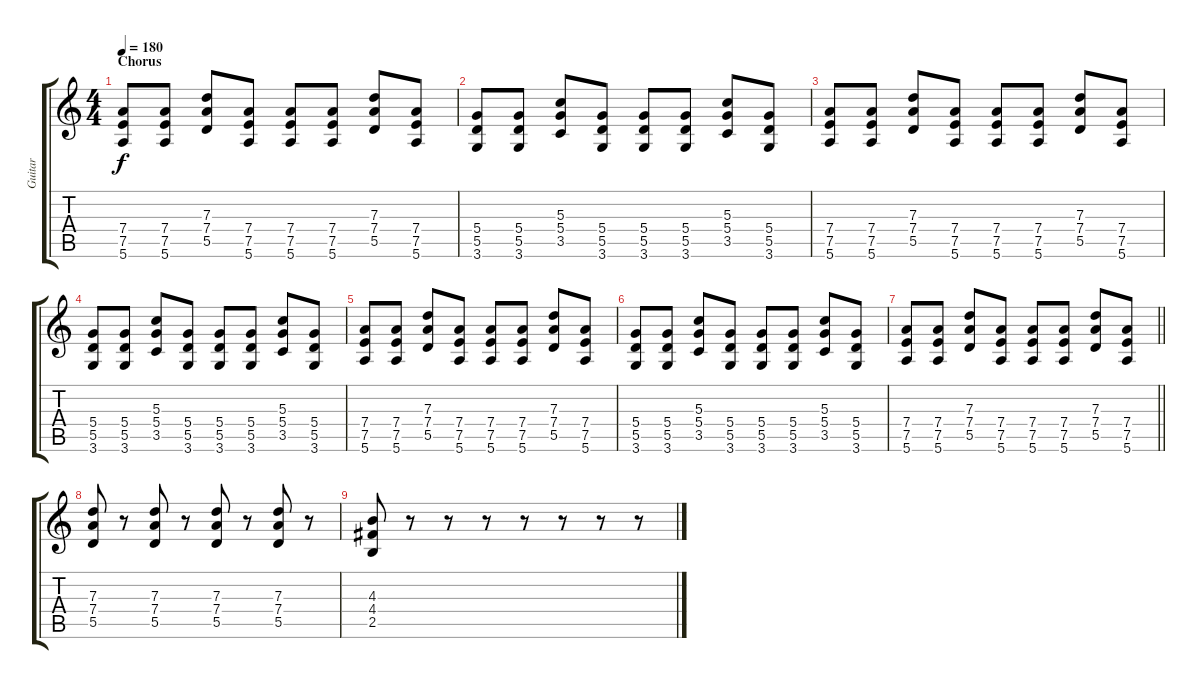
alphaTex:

\track ("Guitar" "Guitar") {instrument distortionguitar}
\staff {score tabs}
\tuning (E4 B3 G3 D3 A2 E2) {hide}
\ts (4 4)
\section ("" "Chorus")
\tempo 180
\clef g2
\ks c
(7.4 7.5 5.6).8{dy f} (7.4 7.5 5.6).8 (7.3 7.4 5.5).8 (7.4 7.5 5.6).8 (7.4 7.5 5.6).8 (7.4 7.5 5.6).8 (7.3 7.4 5.5).8 (7.4 7.5 5.6).8 |
(5.4 5.5 3.6).8 (5.4 5.5 3.6).8 (5.3 5.4 3.5).8 (5.4 5.5 3.6).8 (5.4 5.5 3.6).8 (5.4 5.5 3.6).8 (5.3 5.4 3.5).8 (5.4 5.5 3.6).8 |
(7.4 7.5 5.6).8 (7.4 7.5 5.6).8 (7.3 7.4 5.5).8 (7.4 7.5 5.6).8 (7.4 7.5 5.6).8 (7.4 7.5 5.6).8 (7.3 7.4 5.5).8 (7.4 7.5 5.6).8 |
(5.4 5.5 3.6).8 (5.4 5.5 3.6).8 (5.3 5.4 3.5).8 (5.4 5.5 3.6).8 (5.4 5.5 3.6).8 (5.4 5.5 3.6).8 (5.3 5.4 3.5).8 (5.4 5.5 3.6).8 |
(7.4 7.5 5.6).8 (7.4 7.5 5.6).8 (7.3 7.4 5.5).8 (7.4 7.5 5.6).8 (7.4 7.5 5.6).8 (7.4 7.5 5.6).8 (7.3 7.4 5.5).8 (7.4 7.5 5.6).8 |
(5.4 5.5 3.6).8 (5.4 5.5 3.6).8 (5.3 5.4 3.5).8 (5.4 5.5 3.6).8 (5.4 5.5 3.6).8 (5.4 5.5 3.6).8 (5.3 5.4 3.5).8 (5.4 5.5 3.6).8 |
\barLineRight lightlight
(7.4 7.5 5.6).8 (7.4 7.5 5.6).8 (7.3 7.4 5.5).8 (7.4 7.5 5.6).8 (7.4 7.5 5.6).8 (7.4 7.5 5.6).8 (7.3 7.4 5.5).8 (7.4 7.5 5.6).8 |
\section ("" "")
(7.3 7.4 5.5).8 r.8 (7.3 7.4 5.5).8 r.8 (7.3 7.4 5.5).8 r.8 (7.3 7.4 5.5).8 r.8 |
(4.3 4.4 2.5).8 r.8 r.8 r.8 r.8 r.8 r.8 r.8
